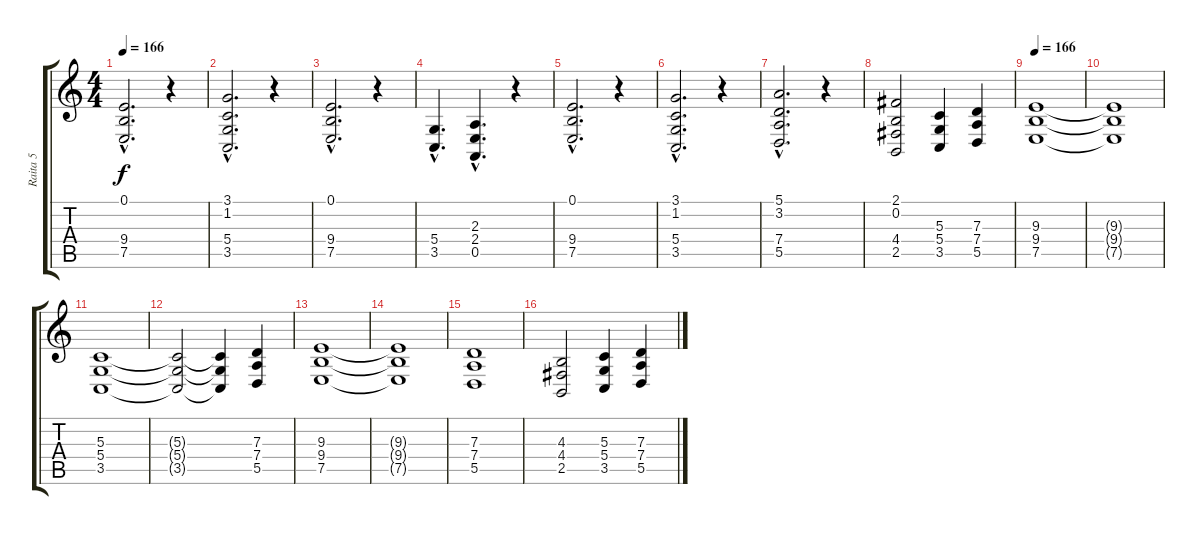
\track ("Raita 5" "Raita 5") {instrument synthbrass1}
\staff {score tabs}
\tuning (E4 B3 G3 D3 A2 E2) {hide}
\ts (4 4)
\tempo 166
\clef g2
\ks c
(0.1{hac} 9.4{hac} 7.5{hac}).2{d dy f} r.4 |
(3.1{hac} 1.2{hac} 5.4{hac} 3.5{hac}).2{d} r.4 |
(0.1{hac} 9.4{hac} 7.5{hac}).2{d} r.4 |
(5.4{hac} 3.5{hac}).4{d} (2.3{hac} 2.4{hac} 0.5{hac}).4{d} r.4 |
(0.1{hac} 9.4{hac} 7.5{hac}).2{d} r.4 |
(3.1{hac} 1.2{hac} 5.4{hac} 3.5{hac}).2{d} r.4 |
(5.1{hac} 3.2{hac} 7.4{hac} 5.5{hac}).2{d} r.4 |
(2.1 0.2 4.4 2.5).2 (5.3 5.4 3.5).4 (7.3 7.4 5.5).4 |
\tempo 166
(9.3 9.4 7.5).1 |
(9.3{t} 9.4{t} 7.5{t}).1 |
(5.3 5.4 3.5).1 |
(5.3{t} 5.4{t} 3.5{t}).2 (5.3{t} 5.4{t} 3.5{t}).4 (7.3 7.4 5.5).4 |
(9.3 9.4 7.5).1 |
(9.3{t} 9.4{t} 7.5{t}).1 |
(7.3 7.4 5.5).1 |
(4.3 4.4 2.5).2 (5.3 5.4 3.5).4 (7.3 7.4 5.5).4
